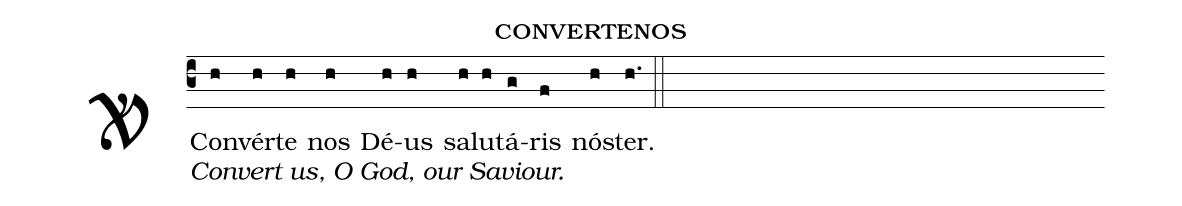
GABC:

name:convertenos;
%%
<v>\gothVbar\ </v>C{o}n[Convert us, O God, our Saviour.](c3h)vér(h)te(h) nos(h) Dé(h)us(h) sa(h)lu(h)tá(g)ris(f) nó(h)ster.(h.) (::)
